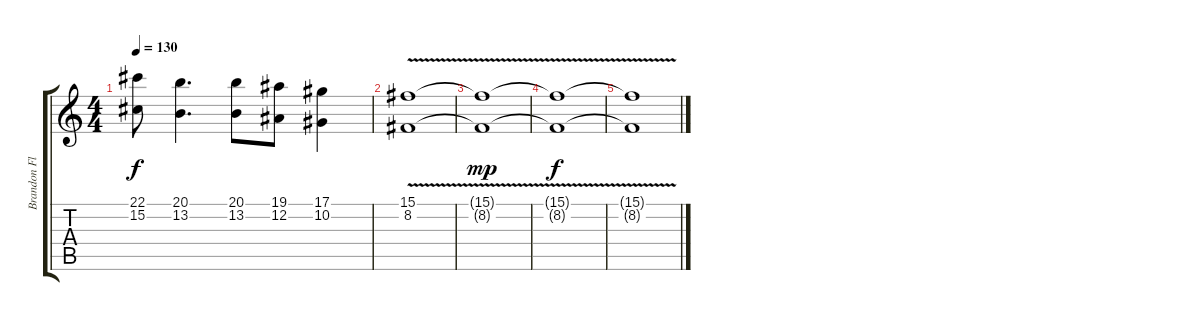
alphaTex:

\track ("Brandon Flowers (Synth 1)" "Brandon Fl") {instrument lead2sawtooth}
\staff {score tabs}
\tuning (Eb4 Bb3 Gb3 Db3 Ab2 Eb2) {hide}
\ts (4 4)
\tempo 130
\clef g2
\ks c
(22.1{t} 15.2{t}).8{dy f} (20.1 13.2).4{d} (20.1 13.2).8 (19.1 12.2).8 (17.1 10.2).4 |
(15.1{v} 8.2{v}).1 |
(15.1{v t} 8.2{v t}).1{dy mp} |
(15.1{v t} 8.2{v t}).1{dy f} |
(15.1{v t} 8.2{v t}).1
